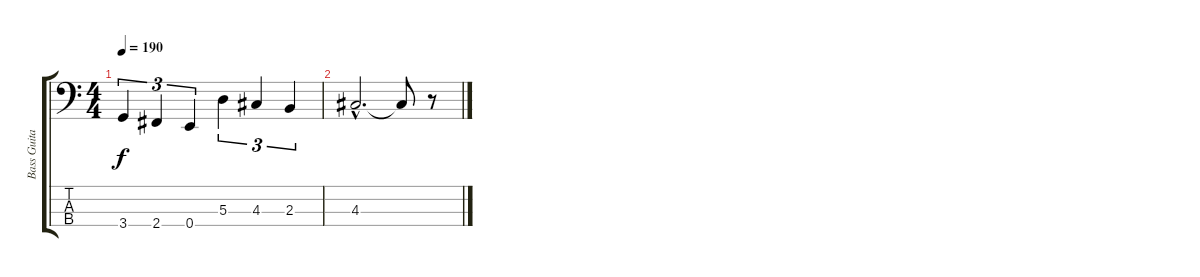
\track ("Bass Guitar" "Bass Guita") {instrument electricbassfinger}
\staff {score tabs}
\tuning (G2 D2 A1 E1) {hide}
\ts (4 4)
\tempo 190
\clef f4
\ks c
3.4.4{tu (3 2) dy f} 2.4.4{tu (3 2)} 0.4.4{tu (3 2)} 5.3.4{tu (3 2)} 4.3.4{tu (3 2)} 2.3.4{tu (3 2)} |
4.3{hac}.2{d} 4.3{t}.8 r.8
